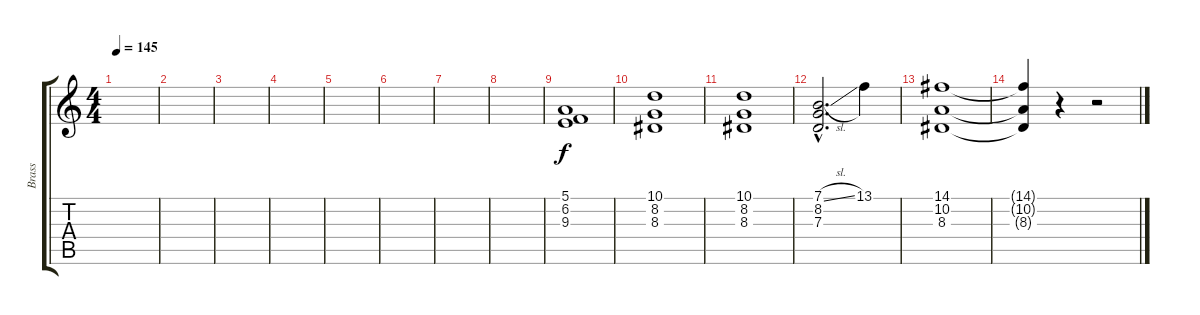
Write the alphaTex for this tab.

\track ("Brass" "Brass") {instrument synthbrass1}
\staff {score tabs}
\tuning (E4 B3 G3 D3 A2 E2) {hide}
\ts (4 4)
\tempo 145
\clef g2
\ks c
|
|
|
|
|
|
|
|
(5.1 6.2 9.3).1 |
(10.1 8.2 8.3).1 |
(10.1 8.2 8.3).1 |
(7.1{sl hac} 8.2{hac} 7.3{hac}).2{d} 13.1.4 |
(14.1 10.2 8.3).1 |
(14.1{t} 10.2{t} 8.3{t}).4 r.4 r.2
